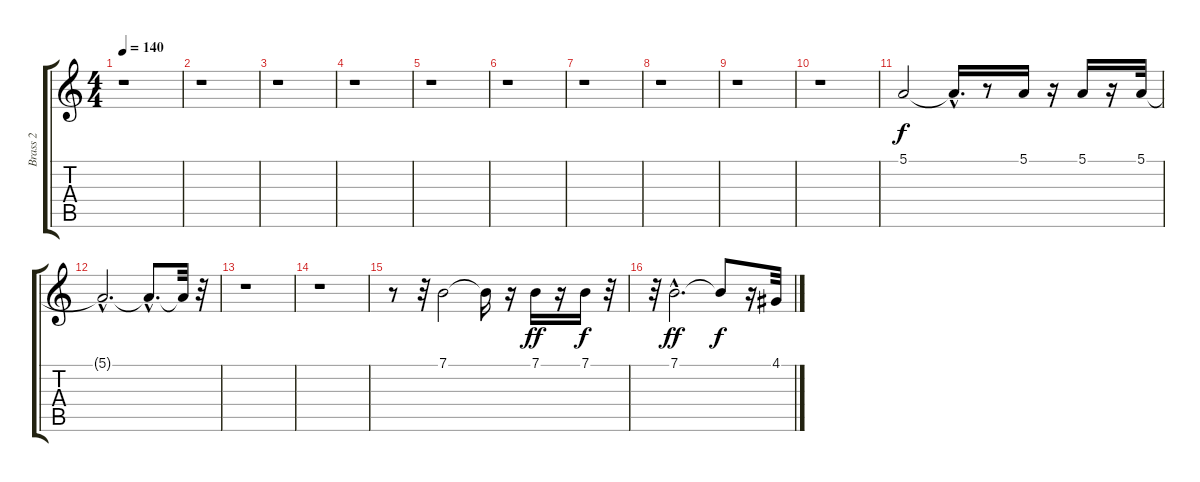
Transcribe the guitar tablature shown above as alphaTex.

\track ("Brass 2" "Brass 2") {instrument synthbrass1}
\staff {score tabs}
\tuning (E4 B3 G3 D3 A2 E2) {hide}
\ts (4 4)
\tempo 140
\clef g2
\ks c
r.1{dy f} |
r.1 |
r.1 |
r.1 |
r.1 |
r.1 |
r.1 |
r.1 |
r.1 |
r.1 |
5.1.2{volume 11 instrument brasssection} 5.1{hac t}.16{d} r.8 5.1.16 r.16 5.1.16 r.16 5.1.32 |
5.1{hac t}.2{d} 5.1{hac t}.8{d} 5.1{t}.32 r.32 |
r.1 |
r.1 |
r.8 r.32 7.1.2 7.1{t}.16 r.16 7.1.16{dy ff} r.16 7.1.16{dy f} r.32 |
r.32 7.1{hac}.2{d dy ff} 7.1{t}.8{dy f} r.16 4.1.32
